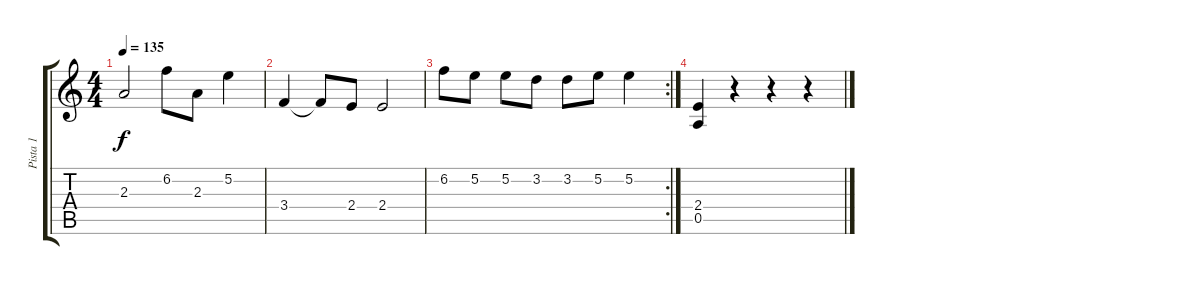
\track ("Pista 1" "Pista 1") {instrument distortionguitar}
\staff {score tabs}
\tuning (E4 B3 G3 D3 A2 E2) {hide}
\ts (4 4)
\tempo 135
\clef g2
\ks c
2.3{t}.2{dy f} 6.2.8 2.3.8 5.2.4 |
3.4.4 3.4{t}.8 2.4.8 2.4.2 |
\rc 2
6.2.8 5.2.8 5.2.8 3.2.8 3.2.8 5.2.8 5.2.4 |
(2.4 0.5).4 r.4 r.4 r.4
